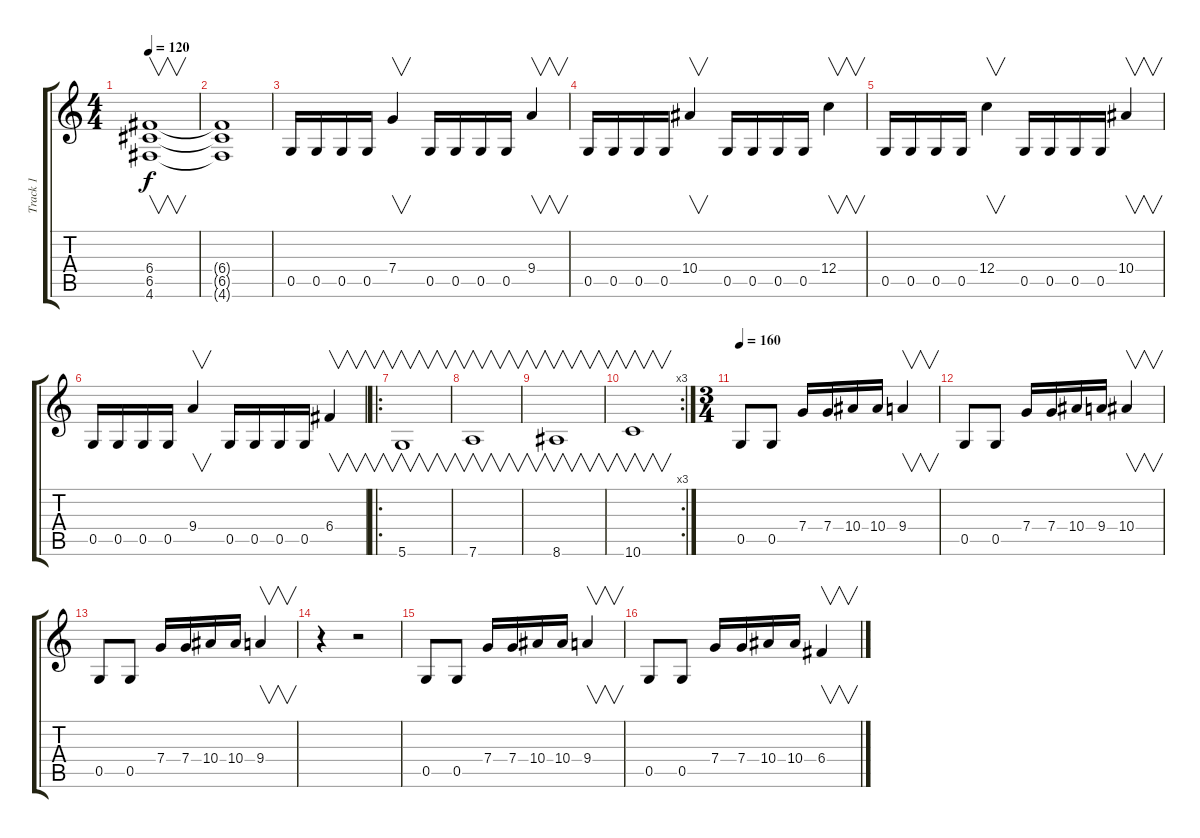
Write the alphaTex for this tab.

\track ("Track 1" "Track 1") {instrument distortionguitar}
\staff {score tabs}
\tuning (D4 A3 F3 C3 G2 D2) {hide}
\ts (4 4)
\tempo 120
\clef g2
\ks c
(6.4 6.5 4.6).1{v dy f} |
(6.4{t} 6.5{t} 4.6{t}).1 |
0.5.16 0.5.16 0.5.16 0.5.16 7.4.4{v} 0.5.16 0.5.16 0.5.16 0.5.16 9.4.4{v} |
0.5.16 0.5.16 0.5.16 0.5.16 10.4.4{v} 0.5.16 0.5.16 0.5.16 0.5.16 12.4.4{v} |
0.5.16 0.5.16 0.5.16 0.5.16 12.4.4{v} 0.5.16 0.5.16 0.5.16 0.5.16 10.4.4{v} |
0.5.16 0.5.16 0.5.16 0.5.16 9.4.4{v} 0.5.16 0.5.16 0.5.16 0.5.16 6.4.4{v} |
\ro
5.6.1{v} |
7.6.1{v} |
8.6.1{v} |
\rc 3
10.6.1{v} |
\ts (3 4)
\tempo 160
0.5.8 0.5.8 7.4.16 7.4.16 10.4.16 10.4.16 9.4.4{v} |
0.5.8 0.5.8 7.4.16 7.4.16 10.4.16 9.4.16 10.4.4{v} |
0.5.8 0.5.8 7.4.16 7.4.16 10.4.16 10.4.16 9.4.4{v} |
r.4 r.2 |
0.5.8 0.5.8 7.4.16 7.4.16 10.4.16 10.4.16 9.4.4{v} |
0.5.8 0.5.8 7.4.16 7.4.16 10.4.16 10.4.16 6.4.4{v}
